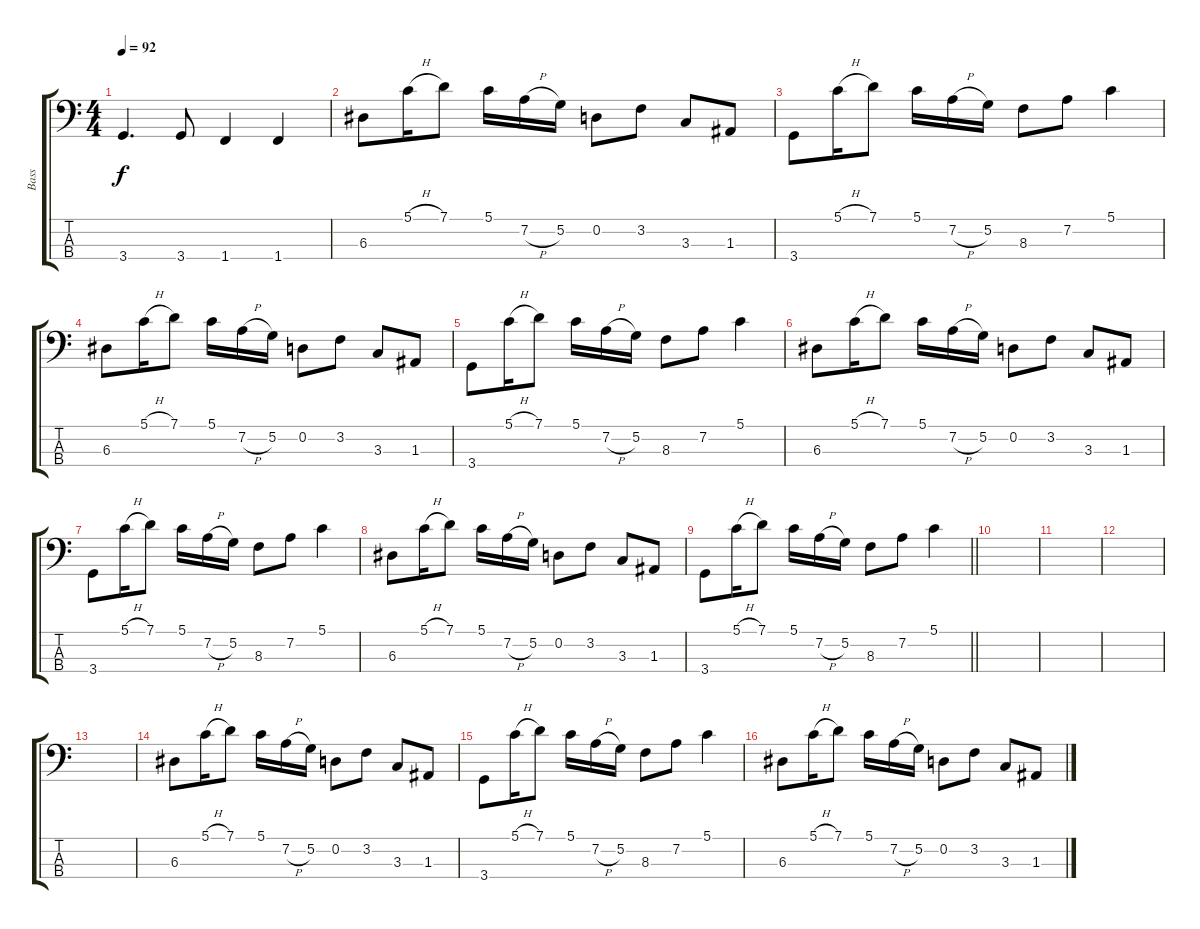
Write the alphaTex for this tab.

\track ("Bass" "Bass") {instrument electricbasspick}
\staff {score tabs}
\tuning (G2 D2 A1 E1) {hide}
\ts (4 4)
\tempo 92
\clef f4
\ks c
3.4.4{d dy f} 3.4.8 1.4.4 1.4.4 |
6.3.8 5.1{h}.16 7.1.8 5.1.16 7.2{h}.16 5.2.16 0.2.8 3.2.8 3.3.8 1.3.8 |
3.4.8 5.1{h}.16 7.1.8 5.1.16 7.2{h}.16 5.2.16 8.3.8 7.2.8 5.1.4 |
6.3.8 5.1{h}.16 7.1.8 5.1.16 7.2{h}.16 5.2.16 0.2.8 3.2.8 3.3.8 1.3.8 |
3.4.8 5.1{h}.16 7.1.8 5.1.16 7.2{h}.16 5.2.16 8.3.8 7.2.8 5.1.4 |
6.3.8 5.1{h}.16 7.1.8 5.1.16 7.2{h}.16 5.2.16 0.2.8 3.2.8 3.3.8 1.3.8 |
3.4.8 5.1{h}.16 7.1.8 5.1.16 7.2{h}.16 5.2.16 8.3.8 7.2.8 5.1.4 |
6.3.8 5.1{h}.16 7.1.8 5.1.16 7.2{h}.16 5.2.16 0.2.8 3.2.8 3.3.8 1.3.8 |
\barLineRight lightlight
3.4.8 5.1{h}.16 7.1.8 5.1.16 7.2{h}.16 5.2.16 8.3.8 7.2.8 5.1.4 |
|
|
|
|
6.3.8 5.1{h}.16 7.1.8 5.1.16 7.2{h}.16 5.2.16 0.2.8 3.2.8 3.3.8 1.3.8 |
3.4.8 5.1{h}.16 7.1.8 5.1.16 7.2{h}.16 5.2.16 8.3.8 7.2.8 5.1.4 |
6.3.8 5.1{h}.16 7.1.8 5.1.16 7.2{h}.16 5.2.16 0.2.8 3.2.8 3.3.8 1.3.8
